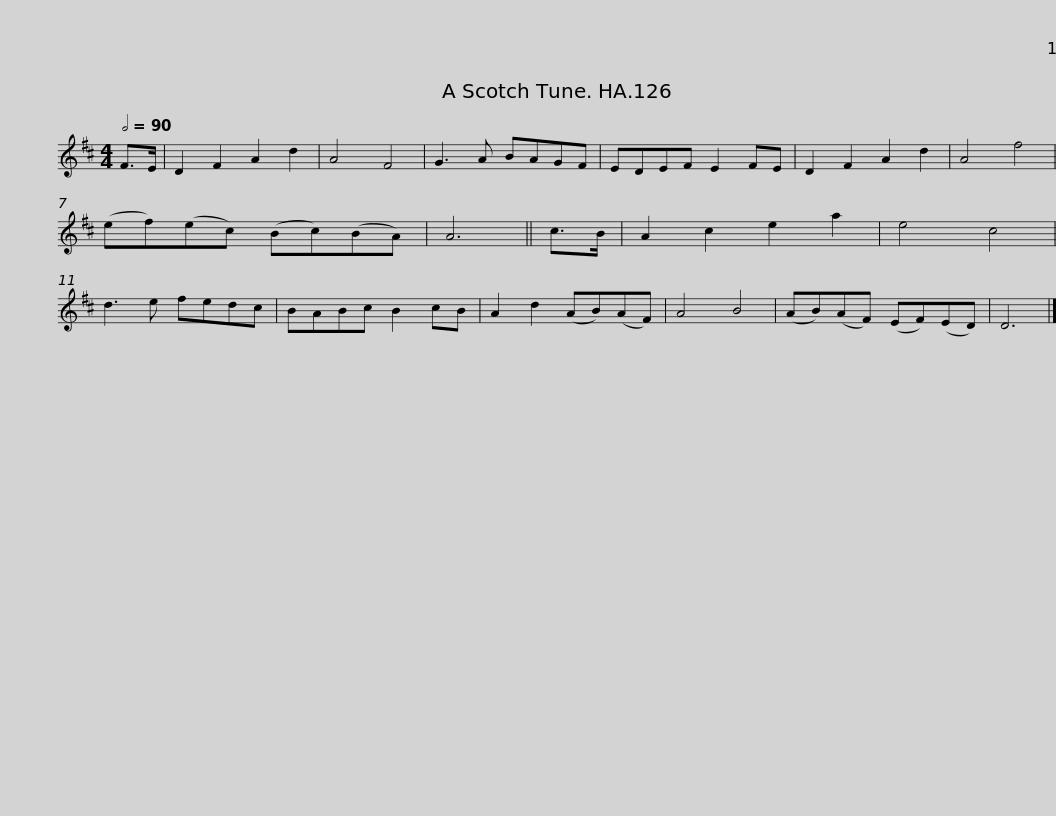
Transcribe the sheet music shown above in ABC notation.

X:1
L:1/8
Q:1/2=90
M:4/4
I:linebreak $
K:D
V:1 treble
V:1
 F>E | D2 F2 A2 d2 | A4 F4 | G3 A BAGF | EDEF E2 FE | %5
 D2 F2 A2 d2 | A4 f4 | (ef)(ec) (Bc)(BA) | A6 || c>B |$ %10
 A2 c2 e2 a2 | e4 c4 | d3 e fedc | BABc B2 cB | A2 d2 (AB)(AF) | %15
 A4 B4 | (AB)(AF) (EF)(ED) | D6 |] %18
